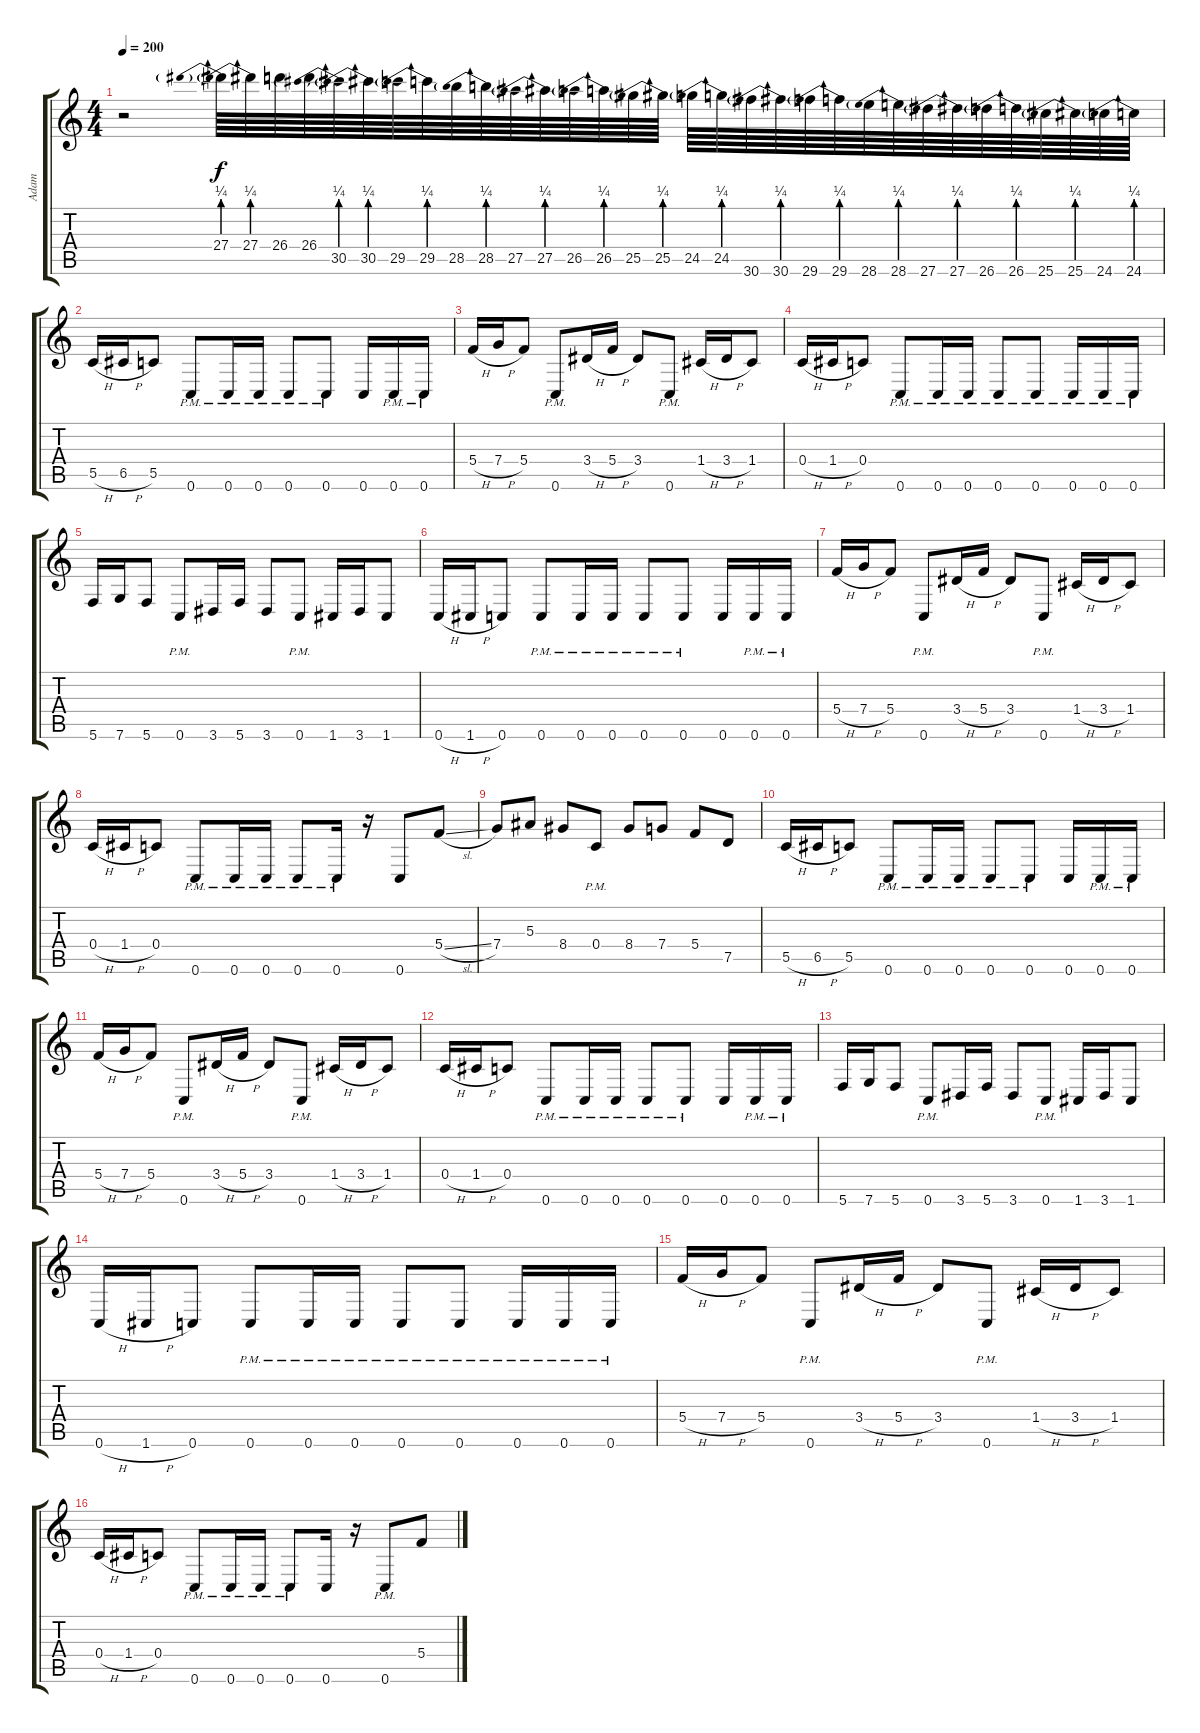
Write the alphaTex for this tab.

\track ("Adam" "Adam") {instrument overdrivenguitar}
\staff {score tabs}
\tuning (D4 A3 F3 C3 G2 C2) {hide}
\ts (4 4)
\tempo 200
\clef g2
\ks c
r.2{dy f instrument overdrivenguitar} 27.4{be (prebend 0 1 60 1)}.64 27.4{be (prebend 0 1 60 1)}.64{volume 16 instrument guitarfretnoise} 26.4.64 26.4.64 30.5{be (prebend 0 1 60 1)}.64 30.5{be (prebend 0 1 60 1)}.64 29.5.64 29.5{be (prebend 0 1 60 1)}.64 28.5.64 28.5{be (prebend 0 1 60 1)}.64 27.5.64 27.5{be (prebend 0 1 60 1)}.64 26.5.64 26.5{be (prebend 0 1 60 1)}.64 25.5.64 25.5{be (prebend 0 1 60 1)}.64 24.5.64 24.5{be (prebend 0 1 60 1)}.64 30.6.64 30.6{be (prebend 0 1 60 1)}.64 29.6.64 29.6{be (prebend 0 1 60 1)}.64 28.6.64 28.6{be (prebend 0 1 60 1)}.64 27.6.64 27.6{be (prebend 0 1 60 1)}.64 26.6.64 26.6{be (prebend 0 1 60 1)}.64 25.6.64 25.6{be (prebend 0 1 60 1)}.64 24.6.64 24.6{be (prebend 0 1 60 1)}.64 |
5.5{h}.16{instrument distortionguitar} 6.5{h}.16 5.5.8 0.6{pm}.8 0.6{pm}.16 0.6{pm}.16 0.6{pm}.8 0.6{pm}.8 0.6.16 0.6{pm}.16 0.6{pm}.16 |
5.4{h}.16 7.4{h}.16 5.4.8 0.6{pm}.8 3.4{h}.16 5.4{h}.16 3.4.8 0.6{pm}.8 1.4{h}.16 3.4{h}.16 1.4.8 |
0.4{h}.16 1.4{h}.16 0.4.8 0.6{pm}.8 0.6{pm}.16 0.6{pm}.16 0.6{pm}.8 0.6{pm}.8 0.6{pm}.16 0.6{pm}.16 0.6{pm}.16 |
5.6.16 7.6.16 5.6.8 0.6{pm}.8 3.6.16 5.6.16 3.6.8 0.6{pm}.8 1.6.16 3.6.16 1.6.8 |
0.6{h}.16 1.6{h}.16 0.6.8 0.6{pm}.8 0.6{pm}.16 0.6{pm}.16 0.6{pm}.8 0.6{pm}.8 0.6.16 0.6{pm}.16 0.6{pm}.16 |
5.4{h}.16 7.4{h}.16 5.4.8 0.6{pm}.8 3.4{h}.16 5.4{h}.16 3.4.8 0.6{pm}.8 1.4{h}.16 3.4{h}.16 1.4.8 |
0.4{h}.16 1.4{h}.16 0.4.8 0.6{pm}.8 0.6{pm}.16 0.6{pm}.16 0.6{pm}.8 0.6{pm}.16 r.16 0.6.8 5.4{sl}.8 |
7.4.8 5.3.8 8.4.8 0.4{pm}.8 8.4.8 7.4.8 5.4.8 7.5.8 |
5.5{h}.16{instrument distortionguitar} 6.5{h}.16 5.5.8 0.6{pm}.8 0.6{pm}.16 0.6{pm}.16 0.6{pm}.8 0.6{pm}.8 0.6.16 0.6{pm}.16 0.6{pm}.16 |
5.4{h}.16 7.4{h}.16 5.4.8 0.6{pm}.8 3.4{h}.16 5.4{h}.16 3.4.8 0.6{pm}.8 1.4{h}.16 3.4{h}.16 1.4.8 |
0.4{h}.16 1.4{h}.16 0.4.8 0.6{pm}.8 0.6{pm}.16 0.6{pm}.16 0.6{pm}.8 0.6{pm}.8 0.6.16 0.6{pm}.16 0.6{pm}.16 |
5.6.16 7.6.16 5.6.8 0.6{pm}.8 3.6.16 5.6.16 3.6.8 0.6{pm}.8 1.6.16 3.6.16 1.6.8 |
0.6{h}.16 1.6{h}.16 0.6.8 0.6{pm}.8 0.6{pm}.16 0.6{pm}.16 0.6{pm}.8 0.6{pm}.8 0.6{pm}.16 0.6{pm}.16 0.6{pm}.16 |
5.4{h}.16 7.4{h}.16 5.4.8 0.6{pm}.8 3.4{h}.16 5.4{h}.16 3.4.8 0.6{pm}.8 1.4{h}.16 3.4{h}.16 1.4.8 |
0.4{h}.16 1.4{h}.16 0.4.8 0.6{pm}.8 0.6{pm}.16 0.6{pm}.16 0.6{pm}.8 0.6.16 r.16 0.6{pm}.8 5.4{sl}.8
